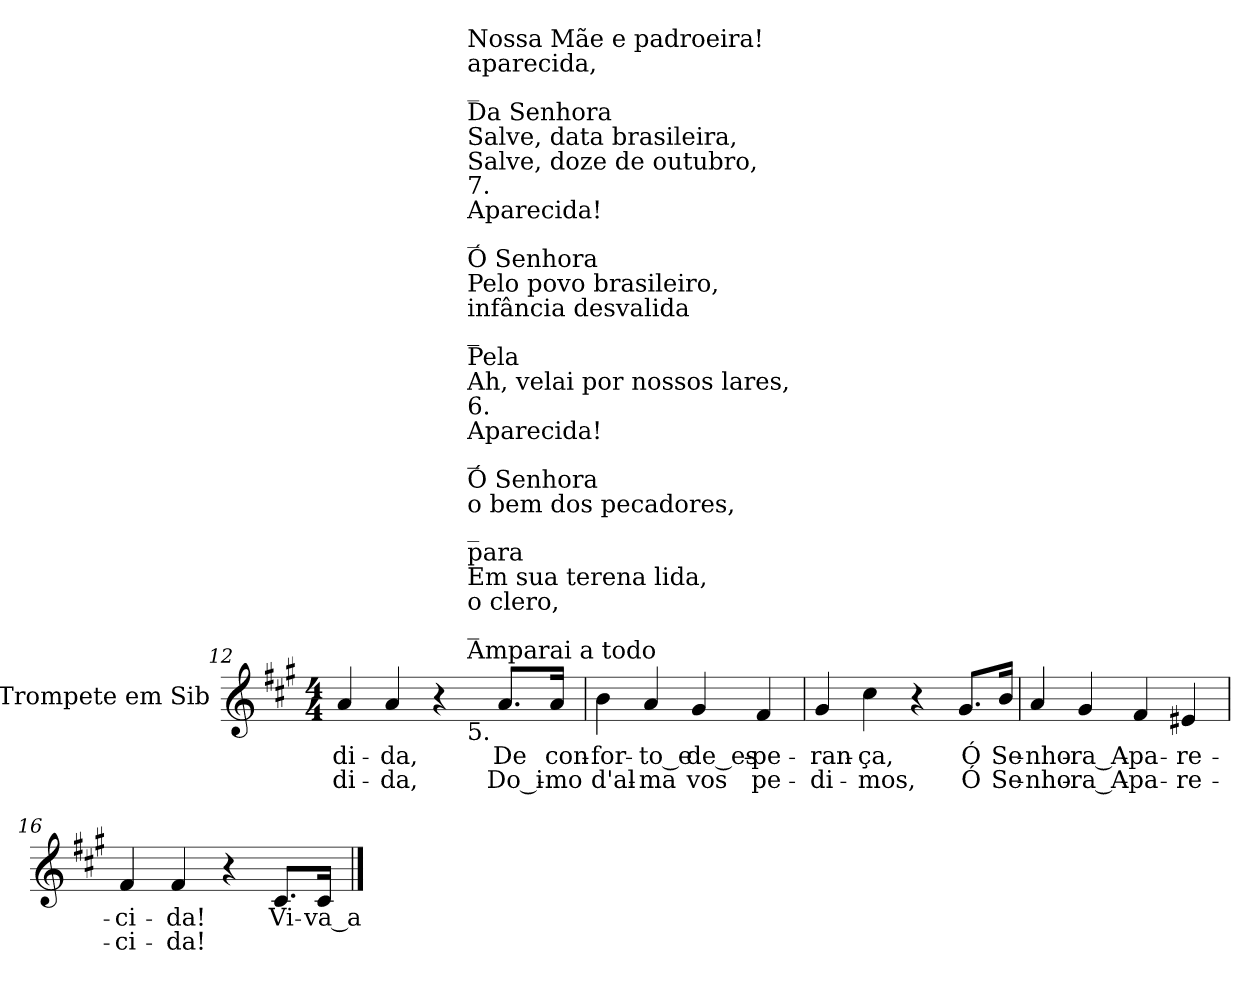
**kern	**text	**text
*part1	*part1	*part1
*staff1	*staff1	*staff1
*I"Trompete em Sib	*	*
*I'Tpte.	*	*
*clefG2	*	*
*ITrd1c2	*	*
*k[f#]	*	*
*e:	*	*
*M4/4	*	*
=12	=12	=12
!	!LO:LY:b:color=#000000	!LO:LY:b:color=#000000
*^	*	*
4gi/	2ryy	-di-	-di-
!	!	!LO:LY:b:color=#000000	!LO:LY:b:color=#000000
4gi/	.	-da,	-da,
4r	8ryy	.	.
.	512.ryy	.	.
!	!LO:TX:b:t=5.	!	!
!	!LO:TX:t=Amparai a todo	!	!
!	!LO:TX:t=_	!	!
!	!LO:TX:t=o clero,	!	!
!	!LO:TX:t=Em sua terena lida,	!	!
!	!LO:TX:t=para	!	!
!	!LO:TX:t=_	!	!
!	!LO:TX:t=o bem dos pecadores,	!	!
!	!LO:TX:t=Ó Senhora	!	!
!	!LO:TX:t=_	!	!
!	!LO:TX:t=Aparecida!	!	!
!	!LO:TX:t=6.	!	!
!	!LO:TX:t=Ah, velai por nossos lares,	!	!
!	!LO:TX:t=Pela	!	!
!	!LO:TX:t=_	!	!
!	!LO:TX:t=infância desvalida	!	!
!	!LO:TX:t=Pelo povo brasileiro,	!	!
!	!LO:TX:t=Ó Senhora	!	!
!	!LO:TX:t=_	!	!
!	!LO:TX:t=Aparecida!	!	!
!	!LO:TX:t=7.	!	!
!	!LO:TX:t=Salve, doze de outubro,	!	!
!	!LO:TX:t=Salve, data brasileira,	!	!
!	!LO:TX:t=Da Senhora	!	!
!	!LO:TX:t=_	!	!
!	!LO:TX:t=aparecida,	!	!
!	!LO:TX:t=Nossa Mãe e padroeira!	!	!
.	4ryy	.	.
!	!	!LO:LY:b:color=#000000	!LO:LY:b:color=#000000
8.gi/L	.	De	Do_i-
.	16ryy	.	.
!	!	!LO:LY:b:color=#000000	!LO:LY:b:color=#000000
16gi/Jk	.	con-	-mo
.	32ryy	.	.
.	64ryy	.	.
.	128ryy	.	.
.	256ryy	.	.
.	1024ryy	.	.
*v	*v	*	*
=13	=13	=13
*^	*	*
!	!	!LO:LY:b:color=#000000	!LO:LY:b:color=#000000
*v	*v	*	*
4ai\	-for-	d'al-
!	!LO:LY:b:color=#000000	!LO:LY:b:color=#000000
4gi/	-to_e	-ma
!	!LO:LY:b:color=#000000	!LO:LY:b:color=#000000
4f#i/	de_es-	vos
!	!LO:LY:b:color=#000000	!LO:LY:b:color=#000000
4ei/	-pe-	pe-
!!LO:LB:g=z
=14	=14	=14
!	!LO:LY:b:color=#000000	!LO:LY:b:color=#000000
4f#i/	-ran-	-di-
!	!LO:LY:b:color=#000000	!LO:LY:b:color=#000000
4bi\	-ça,	-mos,
4r	.	.
!	!LO:LY:b:color=#000000	!LO:LY:b:color=#000000
8.f#i/L	Ó	Ó
!	!LO:LY:b:color=#000000	!LO:LY:b:color=#000000
16ai/Jk	Se-	Se-
=15	=15	=15
!	!LO:LY:b:color=#000000	!LO:LY:b:color=#000000
4gi/	-nho-	-nho-
!	!LO:LY:b:color=#000000	!LO:LY:b:color=#000000
4f#i/	-ra_A-	-ra_A-
!	!LO:LY:b:color=#000000	!LO:LY:b:color=#000000
4ei/	-pa-	-pa-
!	!LO:LY:b:color=#000000	!LO:LY:b:color=#000000
4d#Xi/	-re-	-re-
=16	=16	=16
!	!LO:LY:b:color=#000000	!LO:LY:b:color=#000000
4ei/	-ci-	-ci-
!	!LO:LY:b:color=#000000	!LO:LY:b:color=#000000
4ei/	-da!	-da!
4r	.	.
!	!LO:LY:b:color=#000000	!
8.Bi/L	Vi-	.
!	!LO:LY:b:color=#000000	!
16Bi/Jk	-va_a	.
==	==	==
*-	*-	*-
